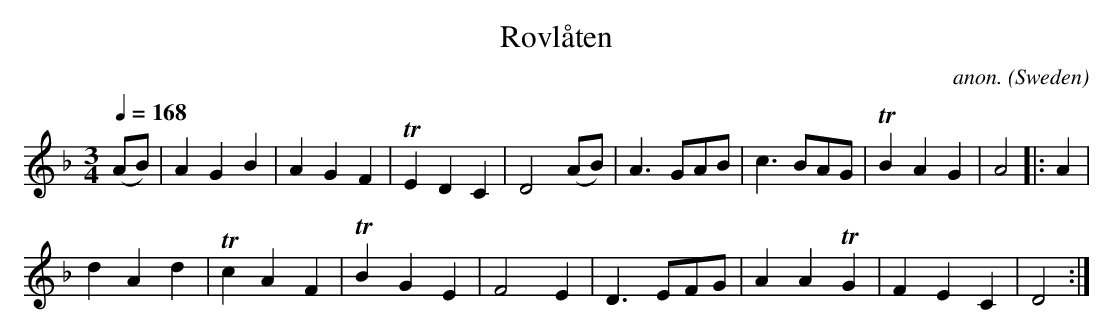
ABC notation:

X:1
T:Rovl\aaten
C:anon.
O:Sweden
V:1 Program 1 110
M:Tn = (3n/4o/4n/4-n/
M:3/4
L:1/4
Q:1/4=168
K:Dm
(A/B/)|AGB|AGF|TEDC|D2 (A/B/)|A>GA/B/|c>BA/G/|TBAG|A2|:A|
dAd|TcAF|TBGE|F2E|D>EF/G/|AATG|FEC|D2:|
